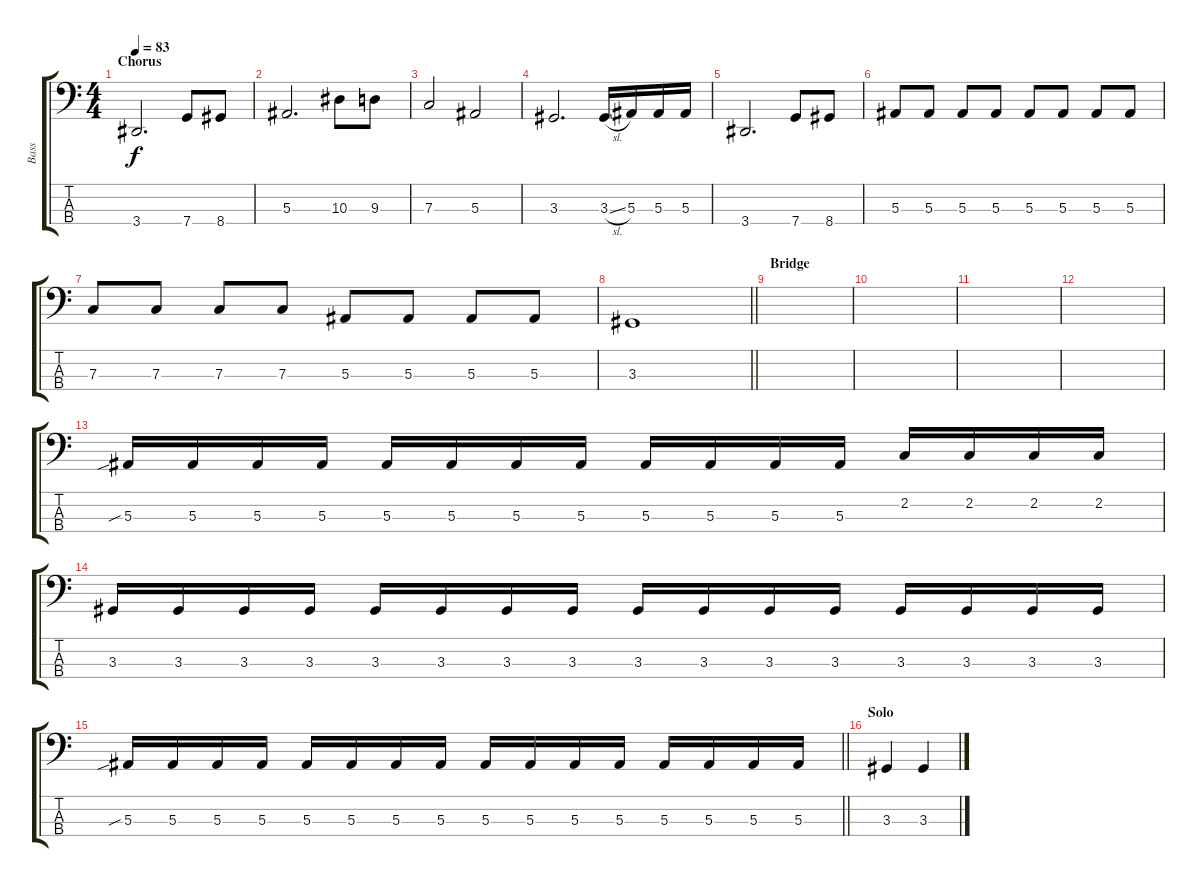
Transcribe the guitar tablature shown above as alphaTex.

\track ("Bass" "Bass") {instrument electricbasspick}
\staff {score tabs}
\tuning (Eb2 Bb1 F1 C1) {hide}
\ts (4 4)
\section ("" "Chorus")
\tempo 83
\clef f4
\ks c
3.4.2{d dy f} 7.4.8 8.4.8 |
5.3.2{d} 10.3.8 9.3.8 |
7.3.2 5.3.2 |
3.3.2{d} 3.3{sl}.16 5.3.16 5.3.16 5.3.16 |
3.4.2{d} 7.4.8 8.4.8 |
5.3.8 5.3.8 5.3.8 5.3.8 5.3.8 5.3.8 5.3.8 5.3.8 |
7.3.8 7.3.8 7.3.8 7.3.8 5.3.8 5.3.8 5.3.8 5.3.8 |
\barLineRight lightlight
3.3.1 |
\section ("" "Bridge")
|
|
|
|
5.3{sib}.16 5.3.16 5.3.16 5.3.16 5.3.16 5.3.16 5.3.16 5.3.16 5.3.16 5.3.16 5.3.16 5.3.16 2.2.16 2.2.16 2.2.16 2.2.16 |
3.3.16 3.3.16 3.3.16 3.3.16 3.3.16 3.3.16 3.3.16 3.3.16 3.3.16 3.3.16 3.3.16 3.3.16 3.3.16 3.3.16 3.3.16 3.3.16 |
\barLineRight lightlight
5.3{sib}.16 5.3.16 5.3.16 5.3.16 5.3.16 5.3.16 5.3.16 5.3.16 5.3.16 5.3.16 5.3.16 5.3.16 5.3.16 5.3.16 5.3.16 5.3.16 |
\section ("" "Solo")
3.3.4 3.3.4
